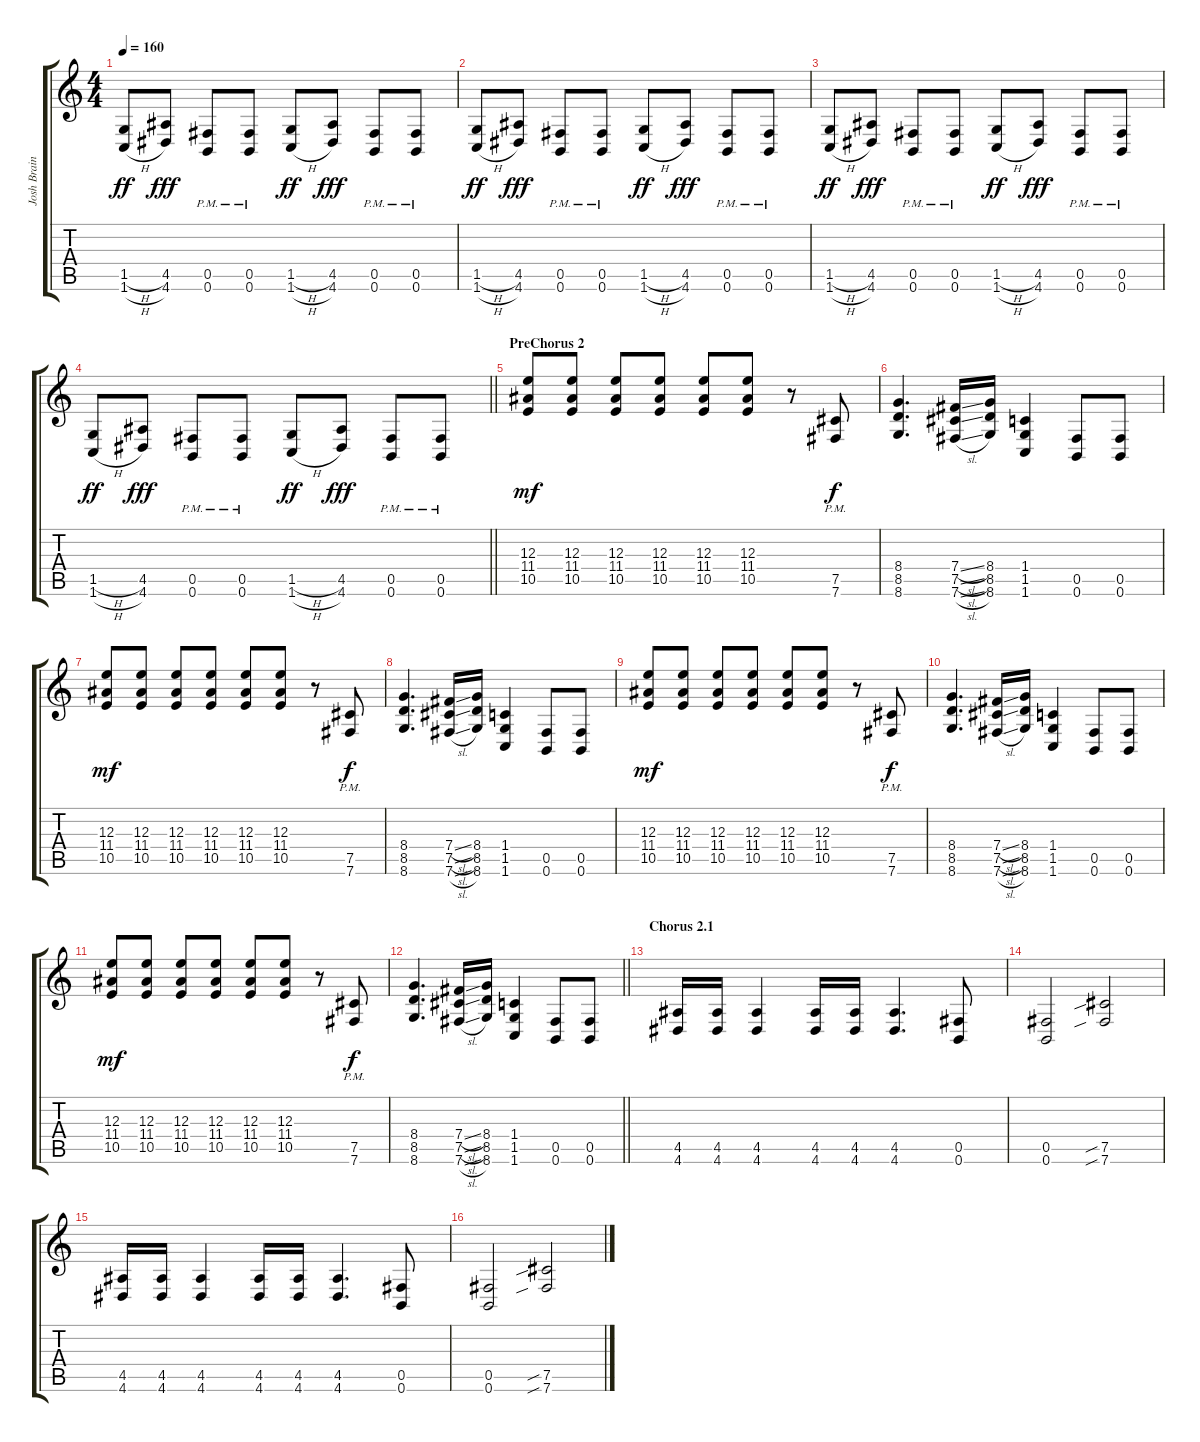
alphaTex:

\track ("Josh Brainard" "Josh Brain") {instrument distortionguitar}
\staff {score tabs}
\tuning (Db4 Ab3 E3 B2 Gb2 B1) {hide}
\ts (4 4)
\tempo 160
\clef g2
\ks c
(1.5{h} 1.6{h}).8{dy ff} (4.5 4.6).8{dy fff} (0.5{pm} 0.6{pm}).8 (0.5{pm} 0.6{pm}).8 (1.5{h} 1.6{h}).8{dy ff} (4.5 4.6).8{dy fff} (0.5{pm} 0.6{pm}).8 (0.5{pm} 0.6{pm}).8 |
(1.5{h} 1.6{h}).8{dy ff} (4.5 4.6).8{dy fff} (0.5{pm} 0.6{pm}).8 (0.5{pm} 0.6{pm}).8 (1.5{h} 1.6{h}).8{dy ff} (4.5 4.6).8{dy fff} (0.5{pm} 0.6{pm}).8 (0.5{pm} 0.6{pm}).8 |
(1.5{h} 1.6{h}).8{dy ff} (4.5 4.6).8{dy fff} (0.5{pm} 0.6{pm}).8 (0.5{pm} 0.6{pm}).8 (1.5{h} 1.6{h}).8{dy ff} (4.5 4.6).8{dy fff} (0.5{pm} 0.6{pm}).8 (0.5{pm} 0.6{pm}).8 |
\barLineRight lightlight
(1.5{h} 1.6{h}).8{dy ff} (4.5 4.6).8{dy fff} (0.5{pm} 0.6{pm}).8 (0.5{pm} 0.6{pm}).8 (1.5{h} 1.6{h}).8{dy ff} (4.5 4.6).8{dy fff} (0.5{pm} 0.6{pm}).8 (0.5{pm} 0.6{pm}).8 |
\section ("" "PreChorus 2")
(12.3 11.4 10.5).8{dy mf} (12.3 11.4 10.5).8 (12.3 11.4 10.5).8 (12.3 11.4 10.5).8 (12.3 11.4 10.5).8 (12.3 11.4 10.5).8 r.8 (7.5{pm} 7.6{pm}).8{dy f} |
(8.4 8.5 8.6).4{d} (7.4{sl} 7.5{sl} 7.6{sl}).16 (8.4 8.5 8.6).16 (1.4 1.5 1.6).4 (0.5 0.6).8 (0.5 0.6).8 |
(12.3 11.4 10.5).8{dy mf} (12.3 11.4 10.5).8 (12.3 11.4 10.5).8 (12.3 11.4 10.5).8 (12.3 11.4 10.5).8 (12.3 11.4 10.5).8 r.8 (7.5{pm} 7.6{pm}).8{dy f} |
(8.4 8.5 8.6).4{d} (7.4{sl} 7.5{sl} 7.6{sl}).16 (8.4 8.5 8.6).16 (1.4 1.5 1.6).4 (0.5 0.6).8 (0.5 0.6).8 |
(12.3 11.4 10.5).8{dy mf} (12.3 11.4 10.5).8 (12.3 11.4 10.5).8 (12.3 11.4 10.5).8 (12.3 11.4 10.5).8 (12.3 11.4 10.5).8 r.8 (7.5{pm} 7.6{pm}).8{dy f} |
(8.4 8.5 8.6).4{d} (7.4{sl} 7.5{sl} 7.6{sl}).16 (8.4 8.5 8.6).16 (1.4 1.5 1.6).4 (0.5 0.6).8 (0.5 0.6).8 |
(12.3 11.4 10.5).8{dy mf} (12.3 11.4 10.5).8 (12.3 11.4 10.5).8 (12.3 11.4 10.5).8 (12.3 11.4 10.5).8 (12.3 11.4 10.5).8 r.8 (7.5{pm} 7.6{pm}).8{dy f} |
\barLineRight lightlight
(8.4 8.5 8.6).4{d} (7.4{sl} 7.5{sl} 7.6{sl}).16 (8.4 8.5 8.6).16 (1.4 1.5 1.6).4 (0.5 0.6).8 (0.5 0.6).8 |
\section ("" "Chorus 2.1")
(4.5 4.6).16 (4.5 4.6).16 (4.5 4.6).4 (4.5 4.6).16 (4.5 4.6).16 (4.5 4.6).4{d} (0.5 0.6).8 |
(0.5 0.6).2 (7.5{sib} 7.6{sib}).2 |
(4.5 4.6).16 (4.5 4.6).16 (4.5 4.6).4 (4.5 4.6).16 (4.5 4.6).16 (4.5 4.6).4{d} (0.5 0.6).8 |
(0.5 0.6).2 (7.5{sib} 7.6{sib}).2
